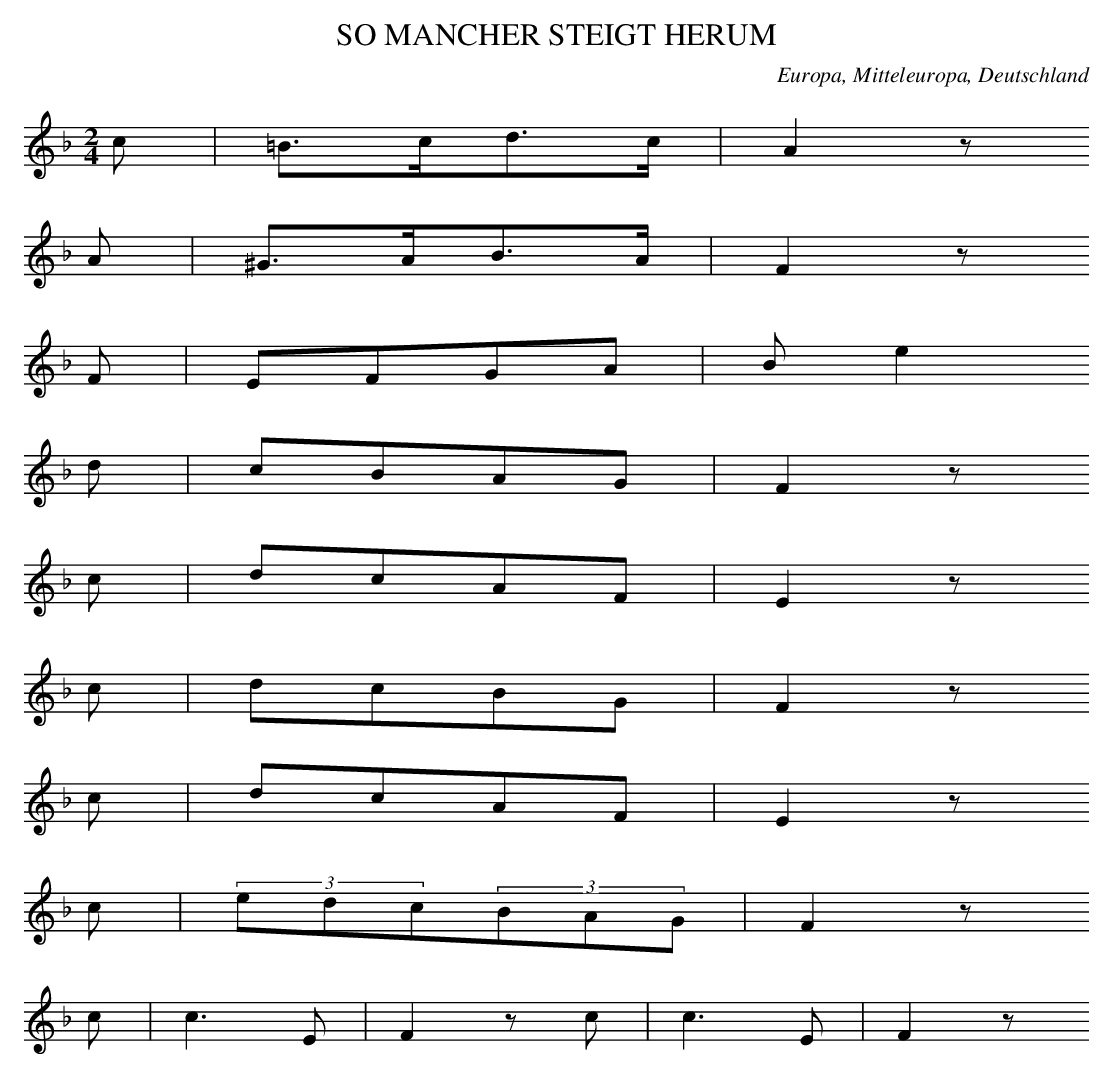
X:1
T: SO MANCHER STEIGT HERUM
O: Europa, Mitteleuropa, Deutschland
M: 2/4
L: 1/16
K: F
c2 | =B3cd3c | A4z2
A2 | ^G3AB3A | F4z2
F2 | E2F2G2A2 | B2e4
d2 | c2B2A2G2 | F4z2
c2 | d2c2A2F2 | E4z2
c2 | d2c2B2G2 | F4z2
c2 | d2c2A2F2 | E4z2
c2 | (3e2d2c2(3B2A2G2 | F4z2
c2 | c6E2 | F4z2c2 | c6E2 | F4z2
